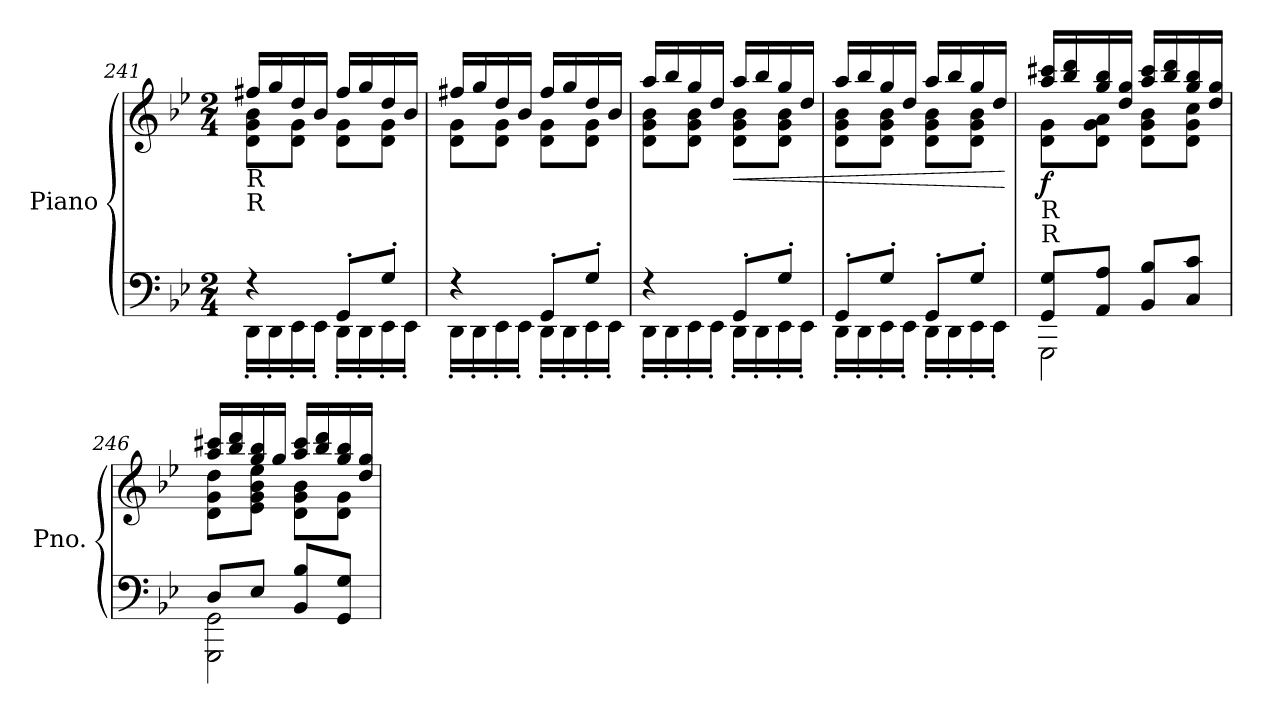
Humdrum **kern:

**kern	**kern	**dynam
*part1	*part1	*part1
*staff2	*staff1	*staff1/2
*I"Piano	*	*
*I'Pno.	*	*
!!LO:LB:g=z
*clefF4	*clefG2	*
*k[b-e-]	*k[b-e-]	*
*M2/4	*M2/4	*
=241	=241	=241
*^	*^	*
!	!	!LO:TX:b:t=R	!	!
!	!	!LO:TX:b:t=R	!	!
4r	16DD'\LL	16ff#X/LL	8d\ 8g\ 8b-\L	.
.	16DD'\	16gg/	.	.
.	16EE-'\	16dd/	8d\ 8g\J	.
.	16EE-'\JJ	16b-/JJ	.	.
8GG'/L	16DD'\LL	16ff#/LL	8d\ 8g\L	.
.	16DD'\	16gg/	.	.
8G'/J	16EE-'\	16dd/	8d\ 8g\J	.
.	16EE-'\JJ	16b-/JJ	.	.
=242	=242	=242	=242	=242
4r	16DD'\LL	16ff#X/LL	8d\ 8g\L	.
.	16DD'\	16gg/	.	.
.	16EE-'\	16dd/	8d\ 8g\J	.
.	16EE-'\JJ	16b-/JJ	.	.
8GG'/L	16DD'\LL	16ff#/LL	8d\ 8g\L	.
.	16DD'\	16gg/	.	.
8G'/J	16EE-'\	16dd/	8d\ 8g\J	.
.	16EE-'\JJ	16b-/JJ	.	.
=243	=243	=243	=243	=243
4r	16DD'\LL	16aa/LL	8d\ 8g\ 8b-\L	.
.	16DD'\	16bb-/	.	.
.	16EE-'\	16gg/	8d\ 8g\ 8b-\J	.
.	16EE-'\JJ	16dd/JJ	.	.
!	!	!	!	!LO:HP:b
8GG'/L	16DD'\LL	16aa/LL	8d\ 8g\ 8b-\L	<
.	16DD'\	16bb-/	.	.
8G'/J	16EE-'\	16gg/	8d\ 8g\ 8b-\J	.
.	16EE-'\JJ	16dd/JJ	.	.
!!LO:LB:g=z	!!
=244	=244	=244	=244	=244
8GG'/L	16DD'\LL	16aa/LL	8d\ 8g\ 8b-\L	.
.	16DD'\	16bb-/	.	.
8G'/J	16EE-'\	16gg/	8d\ 8g\ 8b-\J	.
.	16EE-'\JJ	16dd/JJ	.	.
8GG'/L	16DD'\LL	16aa/LL	8d\ 8g\ 8b-\L	.
.	16DD'\	16bb-/	.	.
8G'/J	16EE-'\	16gg/	8d\ 8g\ 8b-\J	.
.	16EE-'\JJ	16dd/JJ	.	.
*v	*v	*	*	*
*	*v	*v	*
.	.	[
=245	=245	=245
*^	*^	*
!LO:TX:a:t=R	!	!	!	!
!LO:TX:a:t=R	!	!	!	!
!	!	!	!	!LO:DY:b
8GG/ 8G/L	2GGG\	16aa/ 16ccc#X/LL	8d\ 8g\L	f
.	.	16bb-/ 16ddd/	.	.
8AA/ 8A/J	.	16gg/ 16bb-/	8d\ 8g\ 8a\J	.
.	.	16dd/ 16gg/JJ	.	.
8BB-/ 8B-/L	.	16aa/ 16ccc#/LL	8d\ 8g\ 8b-\L	.
.	.	16bb-/ 16ddd/	.	.
8C/ 8c/J	.	16gg/ 16bb-/	8d\ 8g\ 8cc\J	.
.	.	16dd/ 16gg/JJ	.	.
=246	=246	=246	=246	=246
8D/L	2GGG\ 2GG\	16aa/ 16ccc#X/LL	8d\ 8g\ 8dd\L	.
.	.	16bb-/ 16ddd/	.	.
8E-/J	.	16gg/ 16bb-/	8e-\ 8g\ 8b-\ 8ee-\J	.
.	.	16gg/JJ	.	.
8BB-/ 8B-/L	.	16aa/ 16ccc#/LL	8d\ 8g\ 8b-\L	.
.	.	16bb-/ 16ddd/	.	.
8GG/ 8G/J	.	16gg/ 16bb-/	8d\ 8g\J	.
.	.	16dd/ 16gg/JJ	.	.
*v	*v	*	*	*
*	*v	*v	*
=	=	=
*-	*-	*-
